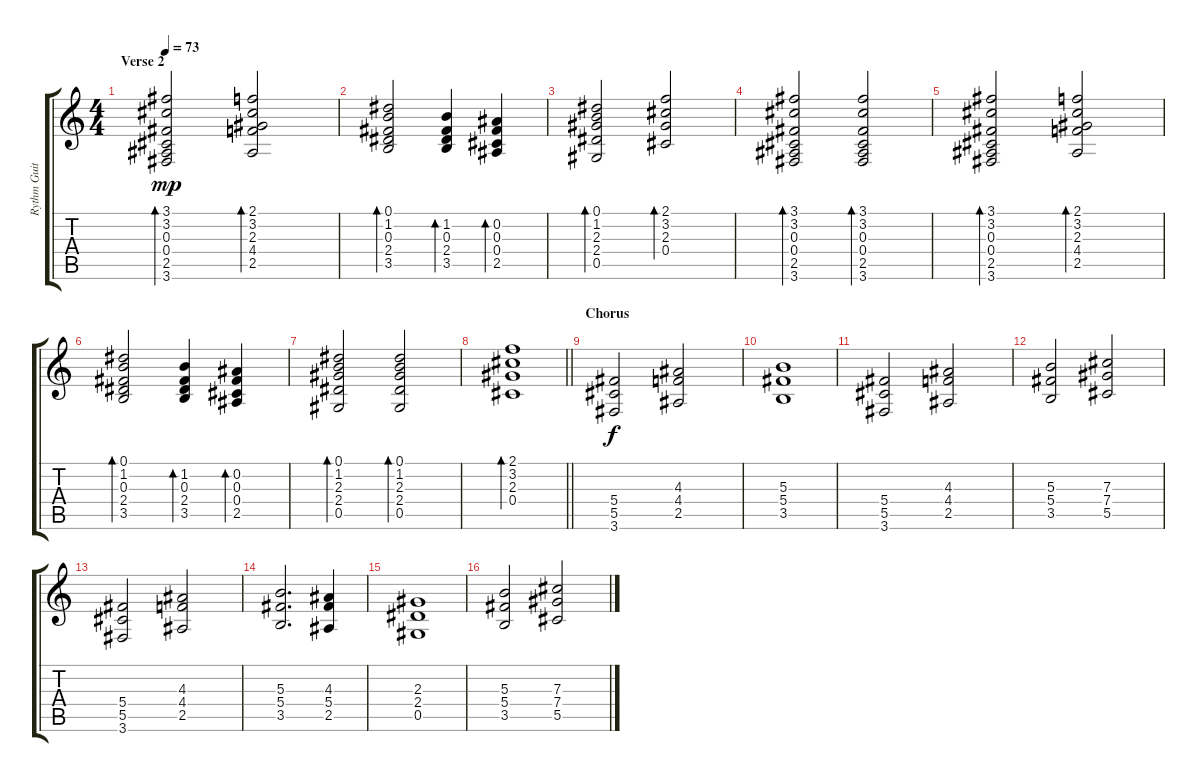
\track ("Rythm Guitar" "Rythm Guit") {instrument acousticguitarsteel}
\staff {score tabs}
\tuning (Eb4 Bb3 Gb3 Db3 Ab2 Eb2) {hide}
\ts (4 4)
\section ("" "Verse 2")
\tempo 73
\clef g2
\ks c
(3.1 3.2 0.3 0.4 2.5 3.6).2{bd 60 dy mp instrument acousticguitarsteel} (2.1 3.2 2.3 4.4 2.5).2{bd 60} |
(0.1 1.2 0.3 2.4 3.5).2{bd 60} (1.2 0.3 2.4 3.5).4{bd 60} (0.2 0.3 0.4 2.5).4{bd 60} |
(0.1 1.2 2.3 2.4 0.5).2{bd 60} (2.1 3.2 2.3 0.4).2{bd 60} |
(3.1 3.2 0.3 0.4 2.5 3.6).2{bd 60} (3.1 3.2 0.3 0.4 2.5 3.6).2{bd 60} |
(3.1 3.2 0.3 0.4 2.5 3.6).2{bd 60} (2.1 3.2 2.3 4.4 2.5).2{bd 60} |
(0.1 1.2 0.3 2.4 3.5).2{bd 60} (1.2 0.3 2.4 3.5).4{bd 60} (0.2 0.3 0.4 2.5).4{bd 60} |
(0.1 1.2 2.3 2.4 0.5).2{bd 60} (0.1 1.2 2.3 2.4 0.5).2{bd 60} |
\barLineRight lightlight
(2.1 3.2 2.3 0.4).1{bd 60} |
\section ("" "Chorus")
(5.4 5.5 3.6).2{dy f instrument distortionguitar} (4.3 4.4 2.5).2 |
(5.3 5.4 3.5).1 |
(5.4 5.5 3.6).2 (4.3 4.4 2.5).2 |
(5.3 5.4 3.5).2 (7.3 7.4 5.5).2 |
(5.4 5.5 3.6).2 (4.3 4.4 2.5).2 |
(5.3 5.4 3.5).2{d} (4.3 5.4 2.5).4 |
(2.3 2.4 0.5).1 |
(5.3 5.4 3.5).2 (7.3 7.4 5.5).2
